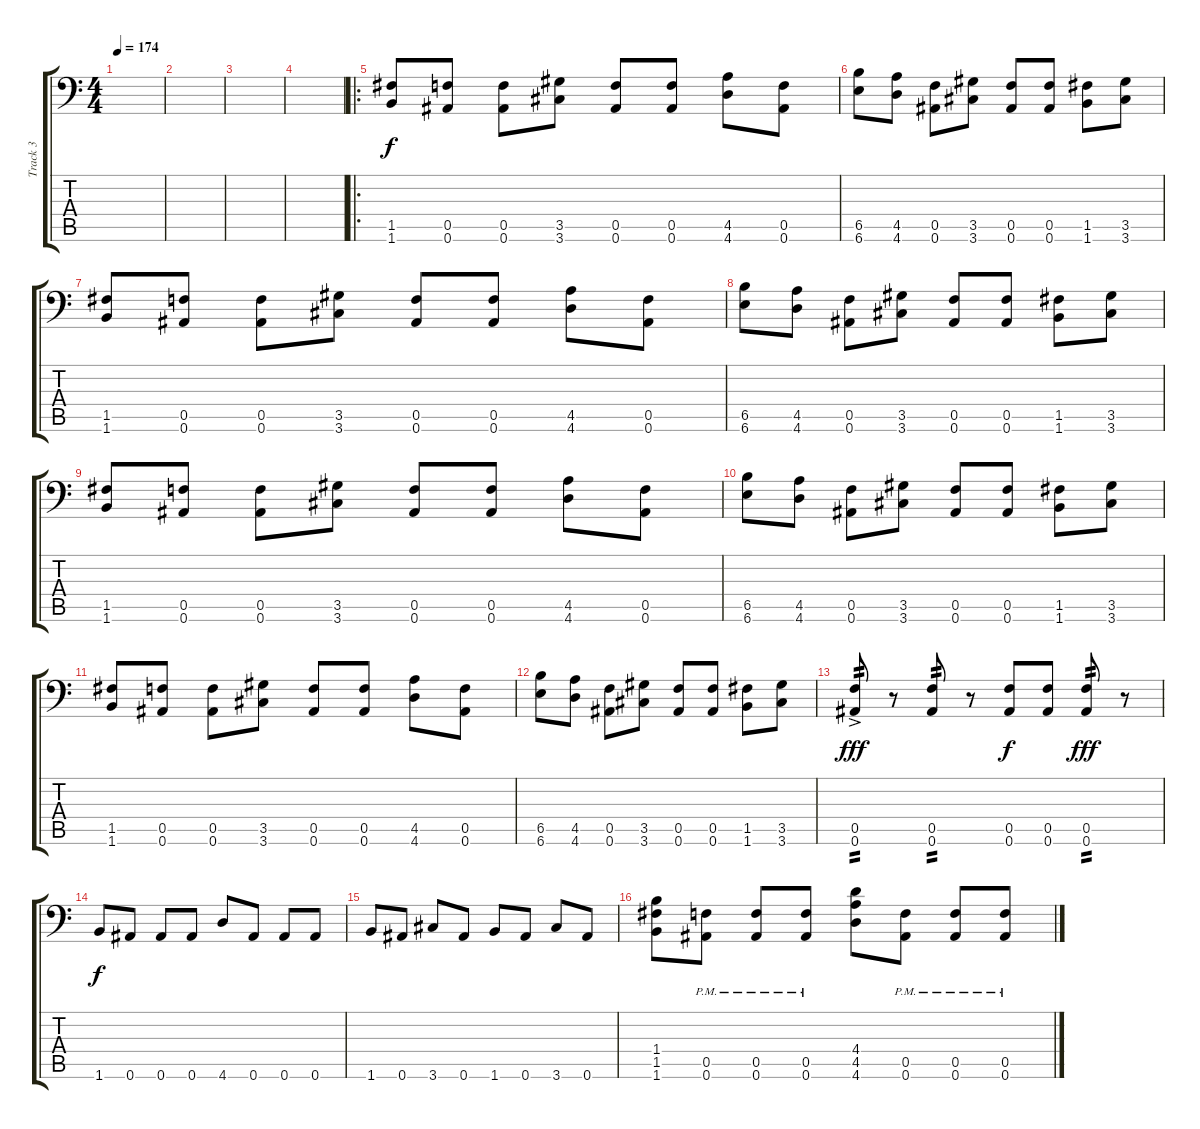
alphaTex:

\track ("Track 3" "Track 3") {instrument overdrivenguitar}
\staff {score tabs}
\tuning (C4 G3 Eb3 Bb2 F2 Bb1) {hide}
\ts (4 4)
\tempo 174
\clef f4
\ks c
|
|
|
|
\ro
(1.5 1.6).8 (0.5 0.6).8 (0.5 0.6).8 (3.5 3.6).8 (0.5 0.6).8 (0.5 0.6).8 (4.5 4.6).8 (0.5 0.6).8 |
(6.5 6.6).8 (4.5 4.6).8 (0.5 0.6).8 (3.5 3.6).8 (0.5 0.6).8 (0.5 0.6).8 (1.5 1.6).8 (3.5 3.6).8 |
(1.5 1.6).8 (0.5 0.6).8 (0.5 0.6).8 (3.5 3.6).8 (0.5 0.6).8 (0.5 0.6).8 (4.5 4.6).8 (0.5 0.6).8 |
(6.5 6.6).8 (4.5 4.6).8 (0.5 0.6).8 (3.5 3.6).8 (0.5 0.6).8 (0.5 0.6).8 (1.5 1.6).8 (3.5 3.6).8 |
(1.5 1.6).8 (0.5 0.6).8 (0.5 0.6).8 (3.5 3.6).8 (0.5 0.6).8 (0.5 0.6).8 (4.5 4.6).8 (0.5 0.6).8 |
(6.5 6.6).8 (4.5 4.6).8 (0.5 0.6).8 (3.5 3.6).8 (0.5 0.6).8 (0.5 0.6).8 (1.5 1.6).8 (3.5 3.6).8 |
(1.5 1.6).8 (0.5 0.6).8 (0.5 0.6).8 (3.5 3.6).8 (0.5 0.6).8 (0.5 0.6).8 (4.5 4.6).8 (0.5 0.6).8 |
(6.5 6.6).8 (4.5 4.6).8 (0.5 0.6).8 (3.5 3.6).8 (0.5 0.6).8 (0.5 0.6).8 (1.5 1.6).8 (3.5 3.6).8 |
(0.5 0.6{ac}).8{tp 2 dy fff} r.8 (0.5 0.6).8{tp 2} r.8 (0.5 0.6).8{dy f} (0.5 0.6).8 (0.5 0.6).8{tp 2 dy fff} r.8 |
1.6.8{dy f} 0.6.8 0.6.8 0.6.8 4.6.8 0.6.8 0.6.8 0.6.8 |
1.6.8 0.6.8 3.6.8 0.6.8 1.6.8 0.6.8 3.6.8 0.6.8 |
(1.4 1.5 1.6).8 (0.5{pm} 0.6{pm}).8 (0.5{pm} 0.6{pm}).8 (0.5{pm} 0.6{pm}).8 (4.4 4.5 4.6).8 (0.5{pm} 0.6{pm}).8 (0.5{pm} 0.6{pm}).8 (0.5{pm} 0.6{pm}).8
